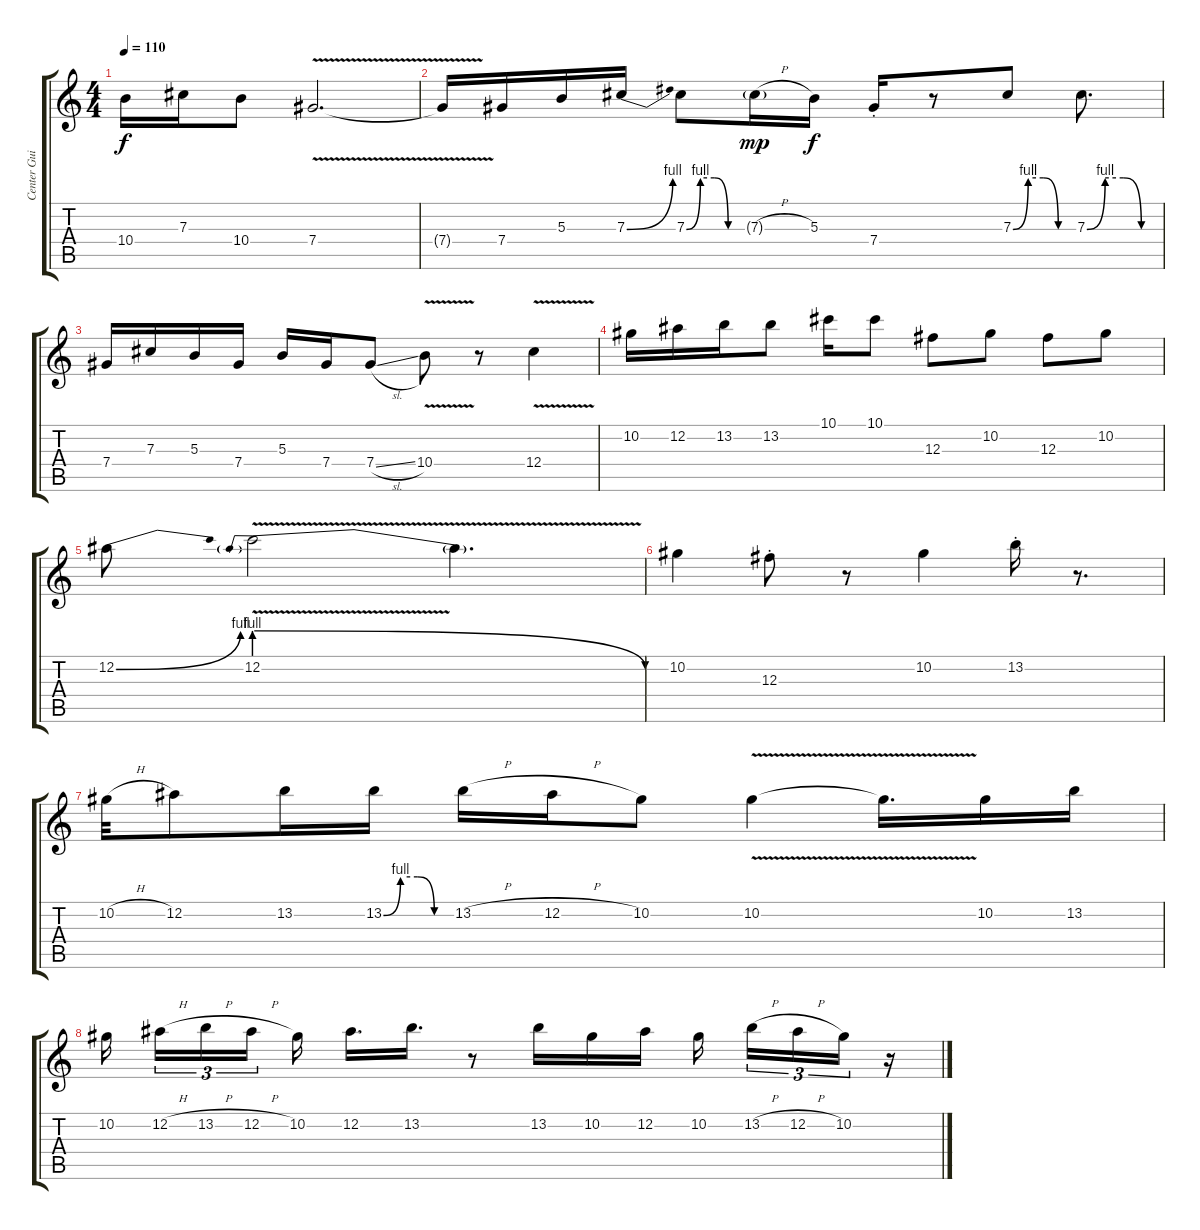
\track ("Center Guitar" "Center Gui") {instrument overdrivenguitar}
\staff {score tabs}
\tuning (Eb4 Bb3 Gb3 Db3 Ab2 Eb2) {hide}
\ts (4 4)
\tempo 110
\clef g2
\ks c
10.4.16{dy f} 7.3.16 10.4.8 7.4{v}.2{d} |
7.4{t}.16 7.4.16 5.3.16 7.3{be (bend 0 0 60 4)}.16 7.3{be (custom 0 0 15 4 30 4 45 0 60 0)}.8 7.3{h g}.16{dy mp} 5.3.16{dy f} 7.4{st}.16 r.8 7.3{be (custom 0 0 15 4 30 4 45 0 60 0)}.8 7.3{be (custom 0 0 15 4 30 4 45 0 60 0)}.8{d} |
7.4.16 7.3.16 5.3.16 7.4.16 5.3.16 7.4.16 7.4{sl}.8 10.4{v}.8 r.8 12.4{v}.4 |
10.2.16 12.2.16 13.2.16 13.2.8 10.1.16 10.1.8 12.3.8 10.2.8 12.3.8 10.2.8 |
12.2{be (bend 0 0 60 4)}.8 12.2{be (prebendrelease 0 4 60 0) v}.2 12.2{t}.4{d} |
10.2.4 12.3{st}.8 r.8 10.2.4 13.2{st}.16 r.8{d} |
10.2{h}.32 12.2.8 13.2.16 13.2{be (custom 0 0 15 4 30 4 45 0 60 0)}.16 13.2{h}.16 12.2{h}.16 10.2.8 10.2{v}.4 10.2{t}.16{d} 10.2.16 13.2.16 |
10.2.16{beam splitsecondary} 12.2{h}.16{tu (3 2)} 13.2{h}.16{tu (3 2)} 12.2{h}.16{tu (3 2) beam splitsecondary} 10.2.16 12.2.16{d} 13.2.16{d} r.8 13.2.16 10.2.16 12.2.16 10.2.16{beam splitsecondary} 13.2{h}.16{tu (3 2)} 12.2{h}.16{tu (3 2)} 10.2.16{tu (3 2)} r.16
